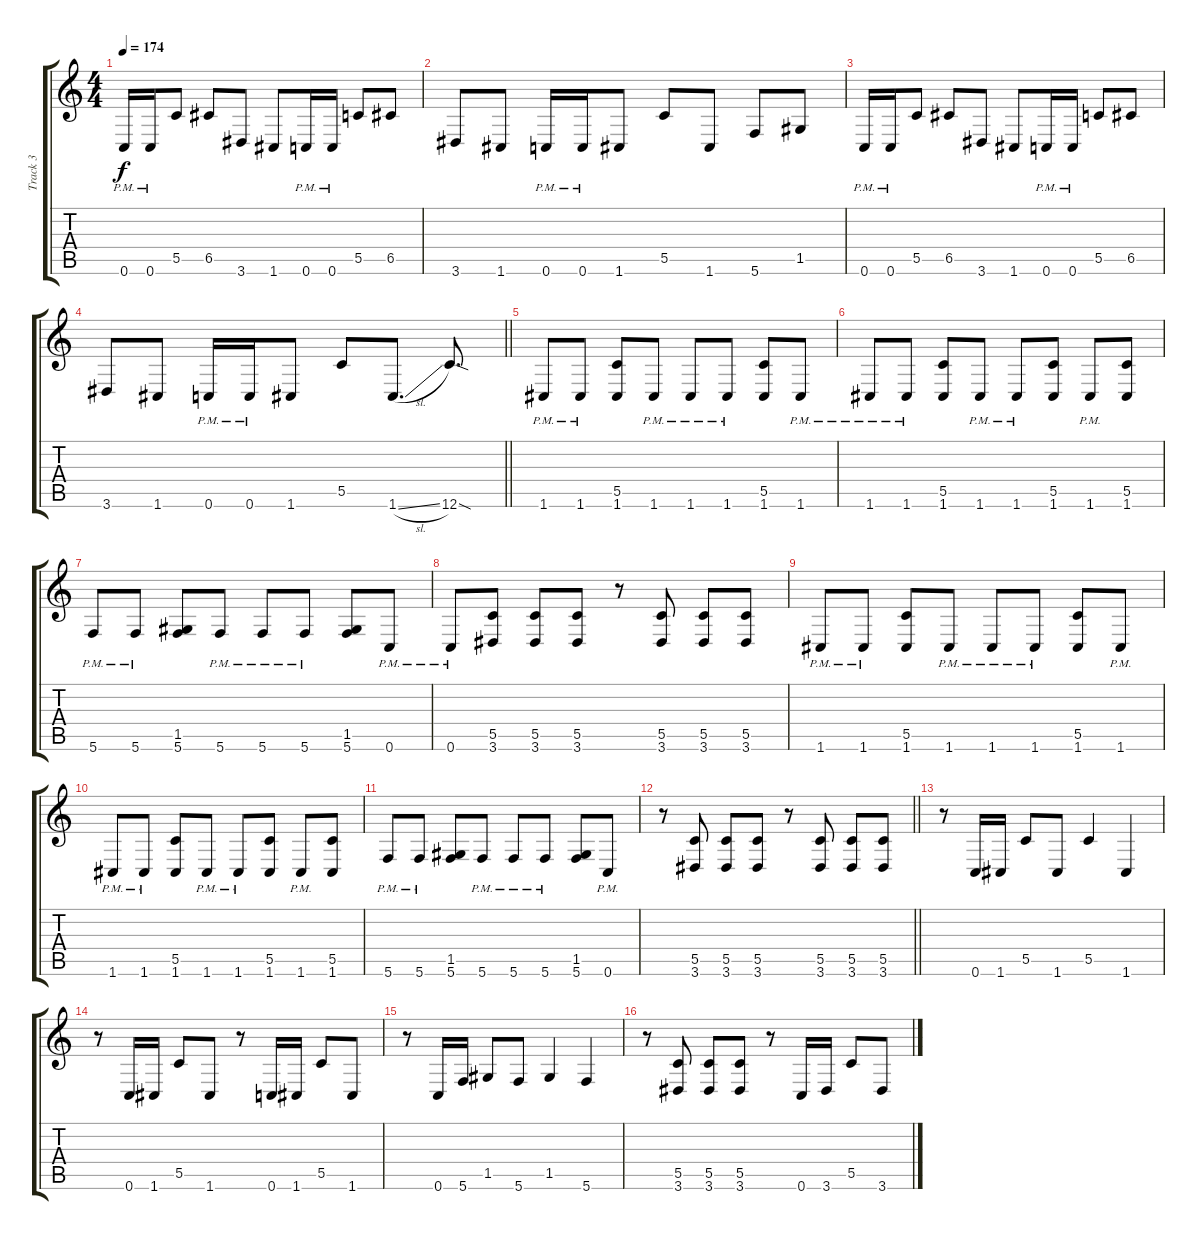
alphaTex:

\track ("Track 3" "Track 3") {instrument distortionguitar}
\staff {score tabs}
\tuning (D4 A3 F3 C3 G2 C2) {hide}
\ts (4 4)
\tempo 174
\clef g2
\ks c
0.6{pm}.16{dy f} 0.6{pm}.16 5.5.8 6.5.8 3.6.8 1.6.8 0.6{pm}.16 0.6{pm}.16 5.5.8 6.5.8 |
3.6.8 1.6.8 0.6{pm}.16 0.6{pm}.16 1.6.8 5.5.8 1.6.8 5.6.8 1.5.8 |
0.6{pm}.16 0.6{pm}.16 5.5.8 6.5.8 3.6.8 1.6.8 0.6{pm}.16 0.6{pm}.16 5.5.8 6.5.8 |
\barLineRight lightlight
3.6.8 1.6.8 0.6{pm}.16 0.6{pm}.16 1.6.8 5.5.8 1.6{sl}.8{d} 12.6{sod}.8{d} |
\section ("" "")
1.6{pm}.8 1.6{pm}.8 (5.5 1.6).8 1.6{pm}.8 1.6{pm}.8 1.6{pm}.8 (5.5 1.6).8 1.6{pm}.8 |
1.6{pm}.8 1.6{pm}.8 (5.5 1.6).8 1.6{pm}.8 1.6{pm}.8 (5.5 1.6).8 1.6{pm}.8 (5.5 1.6).8 |
5.6{pm}.8 5.6{pm}.8 (1.5 5.6).8 5.6{pm}.8 5.6{pm}.8 5.6{pm}.8 (1.5 5.6).8 0.6{pm}.8 |
0.6{pm}.8 (5.5 3.6).8 (5.5 3.6).8 (5.5 3.6).8 r.8 (5.5 3.6).8 (5.5 3.6).8 (5.5 3.6).8 |
1.6{pm}.8 1.6{pm}.8 (5.5 1.6).8 1.6{pm}.8 1.6{pm}.8 1.6{pm}.8 (5.5 1.6).8 1.6{pm}.8 |
1.6{pm}.8 1.6{pm}.8 (5.5 1.6).8 1.6{pm}.8 1.6{pm}.8 (5.5 1.6).8 1.6{pm}.8 (5.5 1.6).8 |
5.6{pm}.8 5.6{pm}.8 (1.5 5.6).8 5.6{pm}.8 5.6{pm}.8 5.6{pm}.8 (1.5 5.6).8 0.6{pm}.8 |
\barLineRight lightlight
r.8 (5.5 3.6).8 (5.5 3.6).8 (5.5 3.6).8 r.8 (5.5 3.6).8 (5.5 3.6).8 (5.5 3.6).8 |
\section ("" "")
r.8 0.6.16 1.6.16 5.5.8 1.6.8 5.5.4 1.6.4 |
r.8 0.6.16 1.6.16 5.5.8 1.6.8 r.8 0.6.16 1.6.16 5.5.8 1.6.8 |
r.8 0.6.16 5.6.16 1.5.8 5.6.8 1.5.4 5.6.4 |
r.8 (5.5 3.6).8 (5.5 3.6).8 (5.5 3.6).8 r.8 0.6.16 3.6.16 5.5.8 3.6.8
